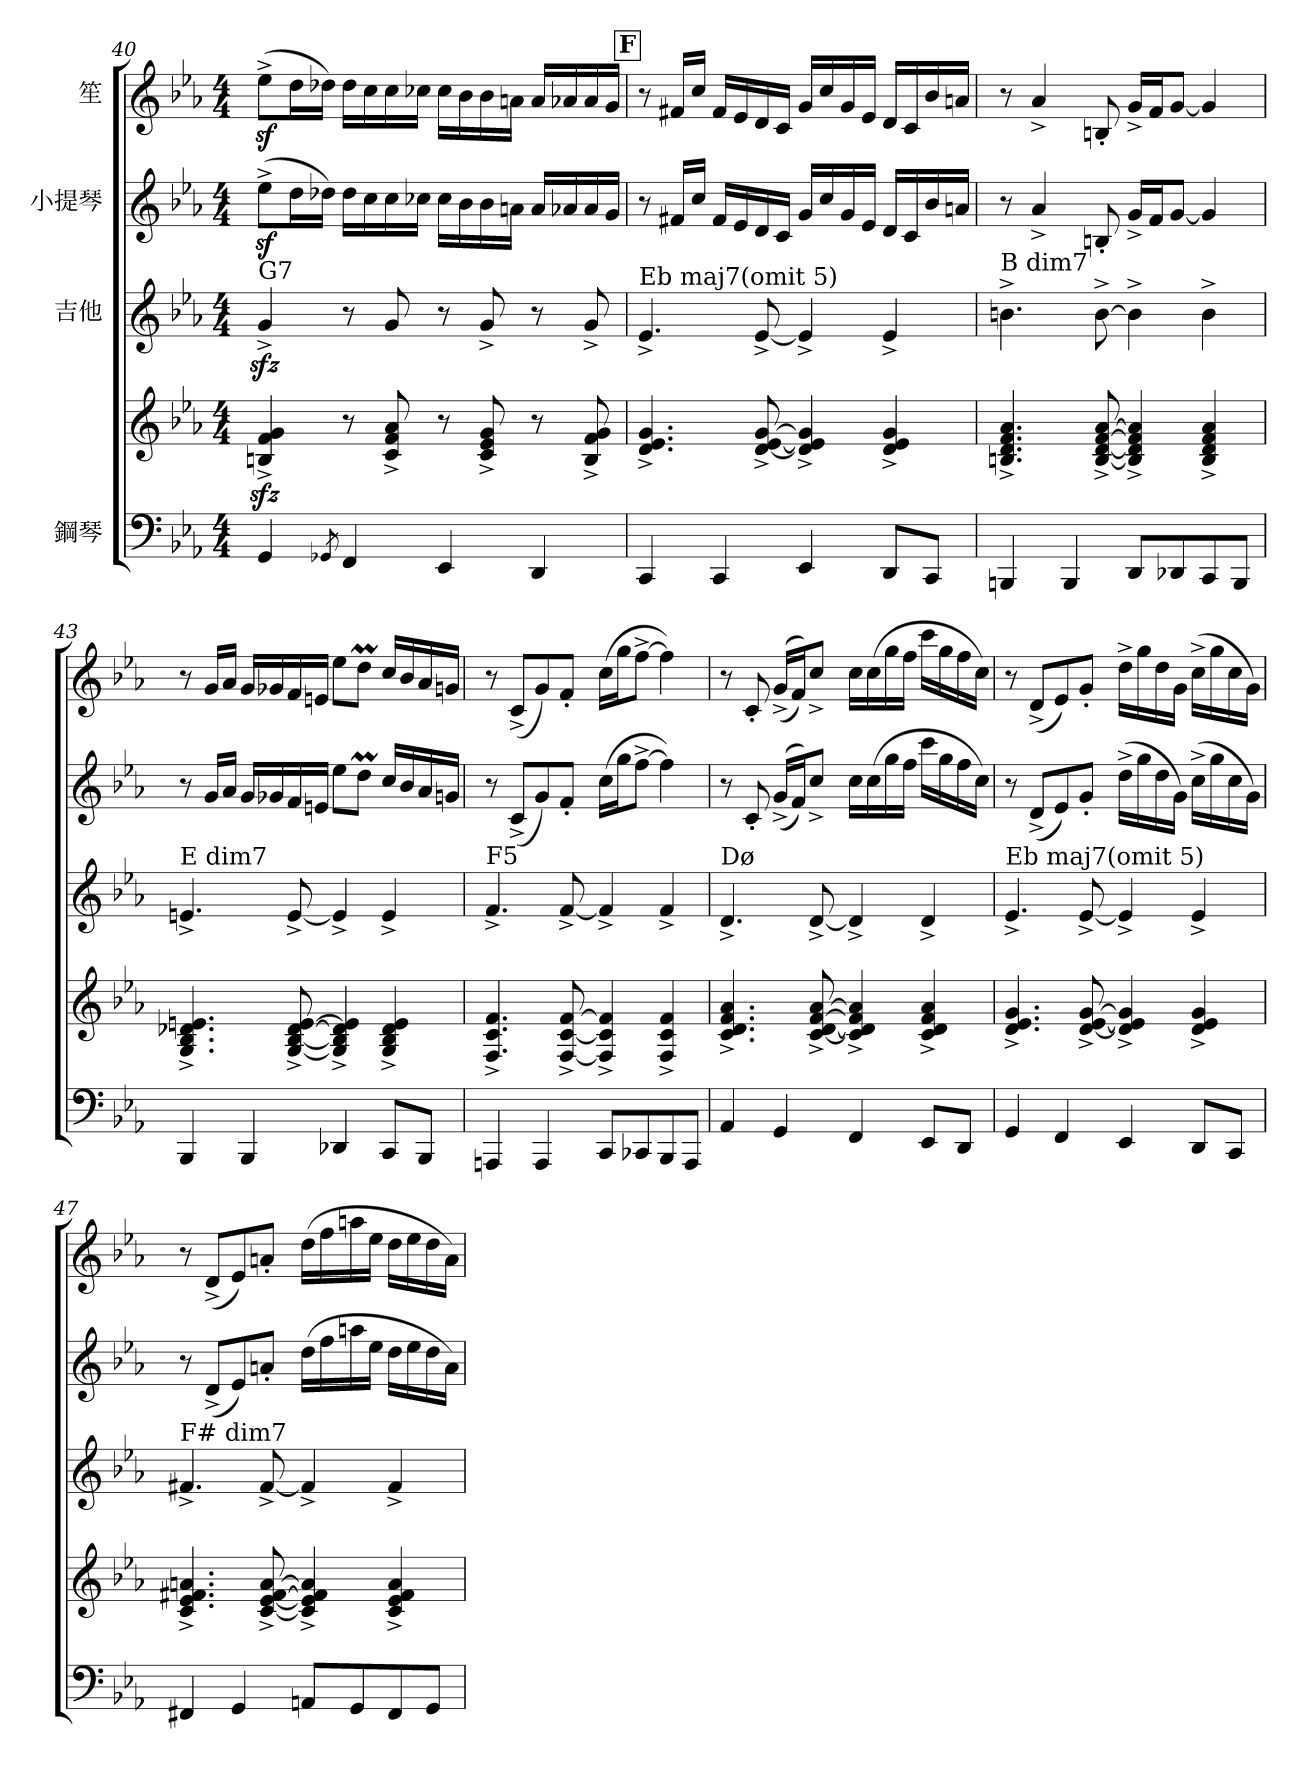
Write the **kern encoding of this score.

**kern	**kern	**kern	**kern	**kern
*part4	*part4	*part3	*part2	*part1
*staff5	*staff4	*staff3	*staff2	*staff1
*I"鋼琴	*	*I"吉他	*I"小提琴	*I"笙
*clefF4	*clefG2	*clefG2	*clefG2	*clefG2
*	*	*ITrd7c12	*	*
*k[b-e-a-]	*k[b-e-a-]	*k[b-e-a-]	*k[b-e-a-]	*k[b-e-a-]
*M4/4	*M4/4	*M4/4	*M4/4	*M4/4
=40	=40	=40	=40	=40
!	!	!LO:TX:a:t=G7	!	!
4GG/	4Bn/zz<^ 4f/zz<^ 4g/zz<^	4Gzz<^/	(>8ee-z<^\L	(>8ee-z<^\L
.	.	.	16dd\L	16dd\L
.	.	.	16dd-X\JJ)	16dd-X\JJ)
8qGG-X/	.	.	.	.
4FF/	8r	8r	16dd-\LL	16dd-\LL
.	.	.	16cc\	16cc\
.	8c/^ 8f/^ 8a-/^	8G/	16cc\	16cc\
.	.	.	16cc-X\JJ	16cc-X\JJ
4EE-/	8r	8r	16cc-\LL	16cc-\LL
.	.	.	16b-\	16b-\
.	8c/^ 8e-/^ 8g/^	8G^/	16b-\	16b-\
.	.	.	16an\JJ	16an\JJ
4DD/	8r	8r	16a/LL	16a/LL
.	.	.	16a-X/	16a-X/
.	8B/^ 8f/^ 8g/^	8G^/	16a-/	16a-/
.	.	.	16g/JJ	16g/JJ
!!LO:REH:place=s1:a:B:fs=14:t=F
=41	=41	=41	=41	=41
!	!	!LO:TX:a:t=Eb maj7(omit 5)	!	!
4CC/	4.d/^ 4.e-/^ 4.g/^	4.E-^/	8r	8r
.	.	.	16f#X/LL	16f#X/LL
.	.	.	16cc/JJ	16cc/JJ
4CC/	.	.	16f#/LL	16f#/LL
.	.	.	16e-/	16e-/
.	[8d/^ [8e-/^ [8g/^	[8E-^/	16d/	16d/
.	.	.	16c/JJ	16c/JJ
4EE-/	4d/]^ 4e-/]^ 4g/]^	4E-^/]	16g/LL	16g/LL
.	.	.	16cc/	16cc/
.	.	.	16g/	16g/
.	.	.	16e-/JJ	16e-/JJ
8DD/L	4d/^ 4e-/^ 4g/^	4E-^/	16d/LL	16d/LL
.	.	.	16c/	16c/
8CC/J	.	.	16b-/	16b-/
.	.	.	16an/JJ	16an/JJ
=42	=42	=42	=42	=42
!	!	!LO:TX:a:t=B dim7	!	!
4BBBn/	4.Bn/^ 4.d/^ 4.f/^ 4.a-/^	4.Bn^\	8r	8r
.	.	.	4a-^/	4a-^/
4BBB/	.	.	.	.
.	[8B/^ [8d/^ [8f/^ [8a-/^	[8B^\	8Bn'/	8Bn'/
8DD/L	4B/]^ 4d/]^ 4f/]^ 4a-/]^	4B^\]	16g^/LL	16g^/LL
.	.	.	16f/J	16f/J
8DD-X/	.	.	[8g/J	[8g/J
8CC/	4B/^ 4d/^ 4f/^ 4a-/^	4B^\	4g/]	4g/]
8BBB/J	.	.	.	.
!!LO:LB:g=z
=43	=43	=43	=43	=43
!	!	!LO:TX:a:t=E dim7	!	!
4BBB-/	4.G/^ 4.B-/^ 4.d-X/^ 4.en/^	4.En^/	8r	8r
.	.	.	16g/LL	16g/LL
.	.	.	16a-/JJ	16a-/JJ
4BBB-/	.	.	16g/LL	16g/LL
.	.	.	16g-X/	16g-X/
.	[8G/^ [8B-/^ [8d-/^ [8e/^	[8E^/	16f/	16f/
.	.	.	16en/JJ	16en/JJ
4DD-X/	4G/]^ 4B-/]^ 4d-/]^ 4e/]^	4E^/]	8ee-\L	8ee-\L
.	.	.	8ddm\J	8ddm\J
8CC/L	4G/^ 4B-/^ 4d-/^ 4e/^	4E^/	16cc/LL	16cc/LL
.	.	.	16b-/	16b-/
8BBB-/J	.	.	16a-/	16a-/
.	.	.	16gn/JJ	16gn/JJ
=44	=44	=44	=44	=44
!	!	!LO:TX:a:t=F5	!	!
4AAAn/	4.F/^ 4.c/^ 4.f/^	4.F^/	8r	8r
.	.	.	(<8c^/L	(<8c^/L
4AAA/	.	.	8g/)	8g/)
.	[8F/^ [8c/^ [8f/^	[8F^/	8f'/J	8f'/J
8CC/L	4F/]^ 4c/]^ 4f/]^	4F^/]	(>16cc\LL	(>16cc\LL
.	.	.	16gg\J	16gg\J
8CC-X/	.	.	[8ff^\J	[8ff^\J
8BBB-/	4F/^ 4c/^ 4f/^	4F^/	4ff\])	4ff\])
8AAA/J	.	.	.	.
=45	=45	=45	=45	=45
!	!	!LO:TX:a:t=Dø	!	!
4AA-/	4.c/^ 4.d/^ 4.f/^ 4.a-/^	4.D^/	8r	8r
.	.	.	8c'/	8c'/
4GG/	.	.	(<(<16g^/LL	(<(<16g^/LL
.	.	.	16f/J))	16f/J))
.	[8c/^ [8d/^ [8f/^ [8a-/^	[8D^/	8cc^/J	8cc^/J
4FF/	4c/]^ 4d/]^ 4f/]^ 4a-/]^	4D^/]	16cc\LL	16cc\LL
.	.	.	(>16cc\	(>16cc\
.	.	.	16gg\	16gg\
.	.	.	16ff\JJ	16ff\JJ
8EE-/L	4c/^ 4d/^ 4f/^ 4a-/^	4D^/	16ccc\LL	16ccc\LL
.	.	.	16gg\	16gg\
8DD/J	.	.	16ff\	16ff\
.	.	.	16cc\JJ)	16cc\JJ)
=46	=46	=46	=46	=46
!	!	!LO:TX:a:t=Eb maj7(omit 5)	!	!
4GG/	4.d/^ 4.e-/^ 4.g/^	4.E-^/	8r	8r
.	.	.	(<8d^/L	(<8d^/L
4FF/	.	.	8e-/)	8e-/)
.	[8d/^ [8e-/^ [8g/^	[8E-^/	8g'/J	8g'/J
4EE-/	4d/]^ 4e-/]^ 4g/]^	4E-^/]	(>16dd^\LL	16dd^\LL
.	.	.	16gg\	16gg\
.	.	.	16dd\	16dd\
.	.	.	16g\JJ)	16g\JJ
8DD/L	4d/^ 4e-/^ 4g/^	4E-^/	(>16cc^\LL	(>16cc^\LL
.	.	.	16gg\	16gg\
8CC/J	.	.	16cc\	16cc\
.	.	.	16g\JJ)	16g\JJ)
=47	=47	=47	=47	=47
!	!	!LO:TX:a:t=F# dim7	!	!
4FF#X/	4.c/^ 4.e-/^ 4.f#X/^ 4.an/^	4.F#X^/	8r	8r
.	.	.	(<8d^/L	(<8d^/L
4GG/	.	.	8e-/)	8e-/)
.	[8c/^ [8e-/^ [8f#/^ [8a/^	[8F#^/	8an'/J	8an'/J
8AAn/L	4c/]^ 4e-/]^ 4f#/]^ 4a/]^	4F#^/]	(>16dd\LL	(>16dd\LL
.	.	.	16ff\	16ff\
8GG/	.	.	16aan\	16aan\
.	.	.	16ee-\JJ	16ee-\JJ
8FF#/	4c/^ 4e-/^ 4f#/^ 4a/^	4F#^/	16dd\LL	16dd\LL
.	.	.	16ee-\	16ee-\
8GG/J	.	.	16dd\	16dd\
.	.	.	16a\JJ)	16a\JJ)
=	=	=	=	=
*-	*-	*-	*-	*-
